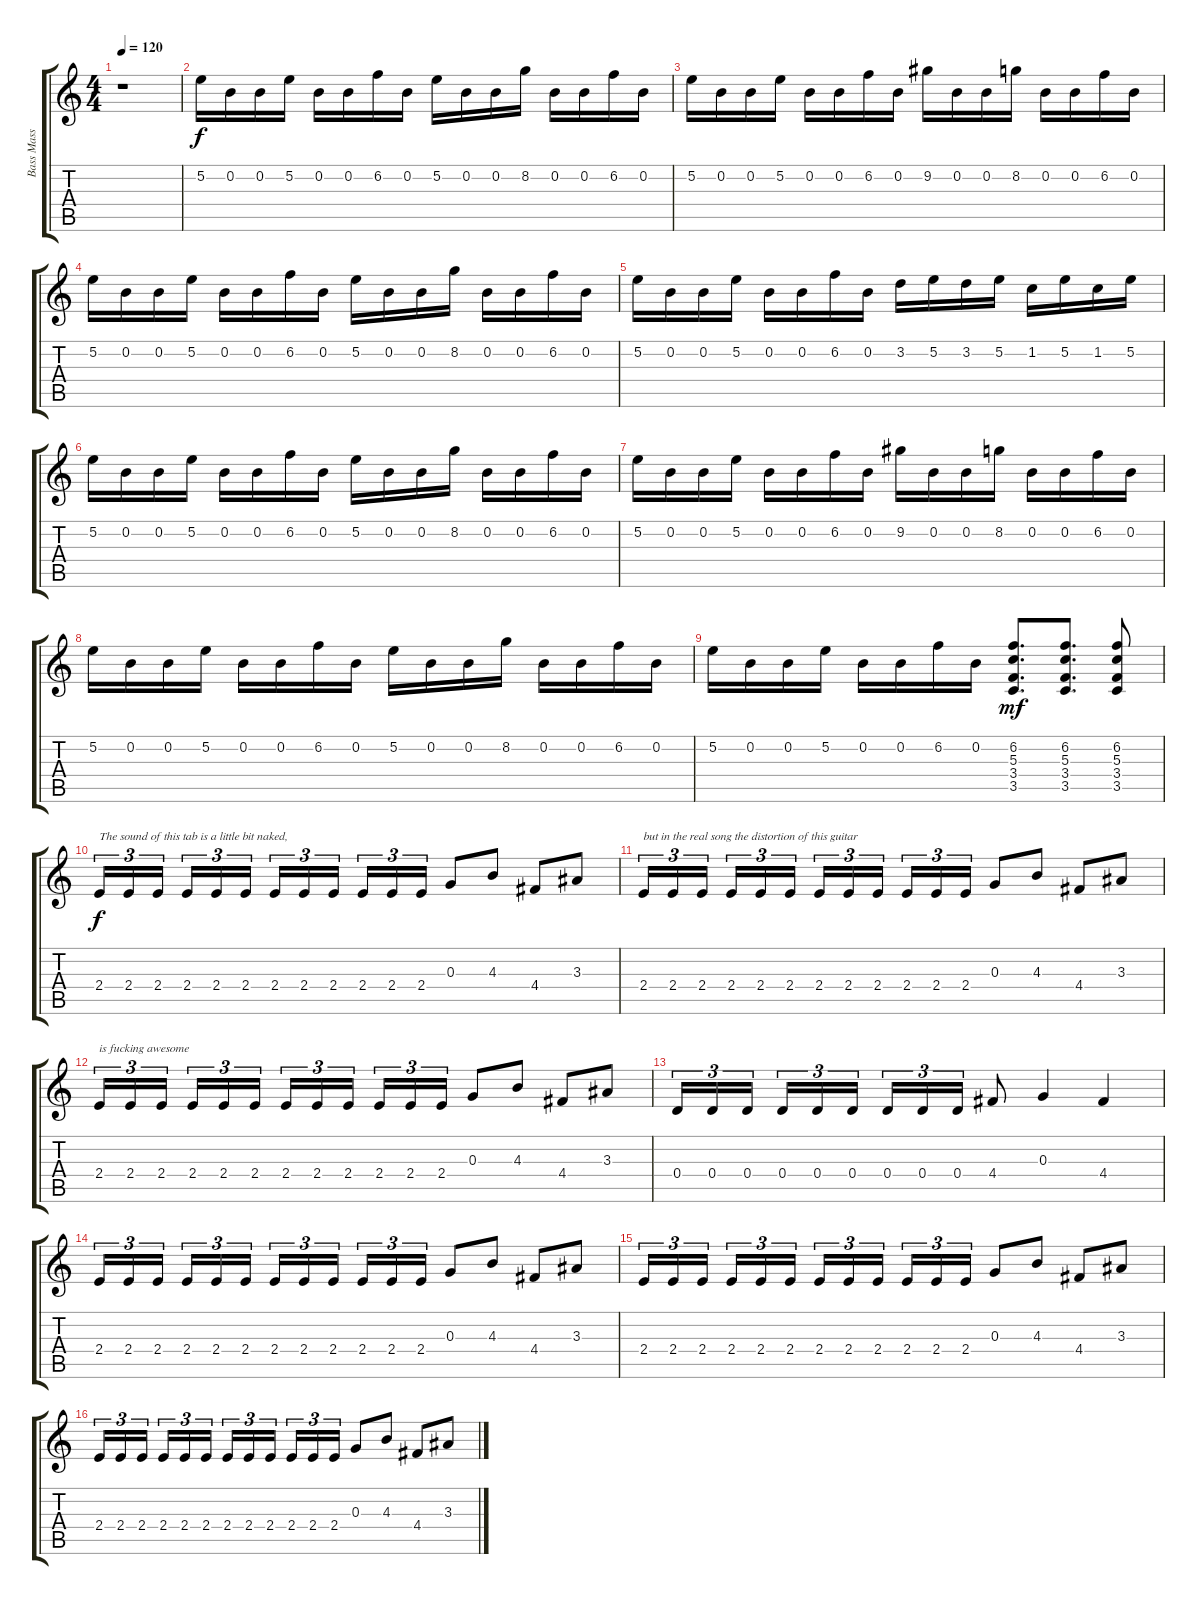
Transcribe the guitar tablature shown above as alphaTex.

\track ("Bass Mass" "Bass Mass") {instrument overdrivenguitar}
\staff {score tabs}
\tuning (E4 B3 G3 D3 A2 E2) {hide}
\ts (4 4)
\tempo 120
\clef g2
\ks c
r.1{dy f instrument overdrivenguitar} |
5.2.16 0.2.16 0.2.16 5.2.16 0.2.16 0.2.16 6.2.16 0.2.16 5.2.16 0.2.16 0.2.16 8.2.16 0.2.16 0.2.16 6.2.16 0.2.16 |
5.2.16 0.2.16 0.2.16 5.2.16 0.2.16 0.2.16 6.2.16 0.2.16 9.2.16 0.2.16 0.2.16 8.2.16 0.2.16 0.2.16 6.2.16 0.2.16 |
5.2.16 0.2.16 0.2.16 5.2.16 0.2.16 0.2.16 6.2.16 0.2.16 5.2.16 0.2.16 0.2.16 8.2.16 0.2.16 0.2.16 6.2.16 0.2.16 |
5.2.16 0.2.16 0.2.16 5.2.16 0.2.16 0.2.16 6.2.16 0.2.16 3.2.16 5.2.16 3.2.16 5.2.16 1.2.16 5.2.16 1.2.16 5.2.16 |
5.2.16 0.2.16 0.2.16 5.2.16 0.2.16 0.2.16 6.2.16 0.2.16 5.2.16 0.2.16 0.2.16 8.2.16 0.2.16 0.2.16 6.2.16 0.2.16 |
5.2.16 0.2.16 0.2.16 5.2.16 0.2.16 0.2.16 6.2.16 0.2.16 9.2.16 0.2.16 0.2.16 8.2.16 0.2.16 0.2.16 6.2.16 0.2.16 |
5.2.16 0.2.16 0.2.16 5.2.16 0.2.16 0.2.16 6.2.16 0.2.16 5.2.16 0.2.16 0.2.16 8.2.16 0.2.16 0.2.16 6.2.16 0.2.16 |
5.2.16 0.2.16 0.2.16 5.2.16 0.2.16 0.2.16 6.2.16 0.2.16 (6.2 5.3 3.4 3.5).8{d dy mf} (6.2 5.3 3.4 3.5).8{d} (6.2 5.3 3.4 3.5).8 |
2.4.16{tu (3 2) txt "The sound of this tab is a little bit naked," dy f} 2.4.16{tu (3 2)} 2.4.16{tu (3 2)} 2.4.16{tu (3 2)} 2.4.16{tu (3 2)} 2.4.16{tu (3 2)} 2.4.16{tu (3 2)} 2.4.16{tu (3 2)} 2.4.16{tu (3 2)} 2.4.16{tu (3 2)} 2.4.16{tu (3 2)} 2.4.16{tu (3 2)} 0.3.8 4.3.8 4.4.8 3.3.8 |
2.4.16{tu (3 2) txt "but in the real song the distortion of this guitar"} 2.4.16{tu (3 2)} 2.4.16{tu (3 2)} 2.4.16{tu (3 2)} 2.4.16{tu (3 2)} 2.4.16{tu (3 2)} 2.4.16{tu (3 2)} 2.4.16{tu (3 2)} 2.4.16{tu (3 2)} 2.4.16{tu (3 2)} 2.4.16{tu (3 2)} 2.4.16{tu (3 2)} 0.3.8 4.3.8 4.4.8 3.3.8 |
2.4.16{tu (3 2) txt "is fucking awesome"} 2.4.16{tu (3 2)} 2.4.16{tu (3 2)} 2.4.16{tu (3 2)} 2.4.16{tu (3 2)} 2.4.16{tu (3 2)} 2.4.16{tu (3 2)} 2.4.16{tu (3 2)} 2.4.16{tu (3 2)} 2.4.16{tu (3 2)} 2.4.16{tu (3 2)} 2.4.16{tu (3 2)} 0.3.8 4.3.8 4.4.8 3.3.8 |
0.4.16{tu (3 2)} 0.4.16{tu (3 2)} 0.4.16{tu (3 2)} 0.4.16{tu (3 2)} 0.4.16{tu (3 2)} 0.4.16{tu (3 2)} 0.4.16{tu (3 2)} 0.4.16{tu (3 2)} 0.4.16{tu (3 2)} 4.4.8 0.3.4 4.4.4 |
2.4.16{tu (3 2)} 2.4.16{tu (3 2)} 2.4.16{tu (3 2)} 2.4.16{tu (3 2)} 2.4.16{tu (3 2)} 2.4.16{tu (3 2)} 2.4.16{tu (3 2)} 2.4.16{tu (3 2)} 2.4.16{tu (3 2)} 2.4.16{tu (3 2)} 2.4.16{tu (3 2)} 2.4.16{tu (3 2)} 0.3.8 4.3.8 4.4.8 3.3.8 |
2.4.16{tu (3 2)} 2.4.16{tu (3 2)} 2.4.16{tu (3 2)} 2.4.16{tu (3 2)} 2.4.16{tu (3 2)} 2.4.16{tu (3 2)} 2.4.16{tu (3 2)} 2.4.16{tu (3 2)} 2.4.16{tu (3 2)} 2.4.16{tu (3 2)} 2.4.16{tu (3 2)} 2.4.16{tu (3 2)} 0.3.8 4.3.8 4.4.8 3.3.8 |
2.4.16{tu (3 2)} 2.4.16{tu (3 2)} 2.4.16{tu (3 2)} 2.4.16{tu (3 2)} 2.4.16{tu (3 2)} 2.4.16{tu (3 2)} 2.4.16{tu (3 2)} 2.4.16{tu (3 2)} 2.4.16{tu (3 2)} 2.4.16{tu (3 2)} 2.4.16{tu (3 2)} 2.4.16{tu (3 2)} 0.3.8 4.3.8 4.4.8 3.3.8
